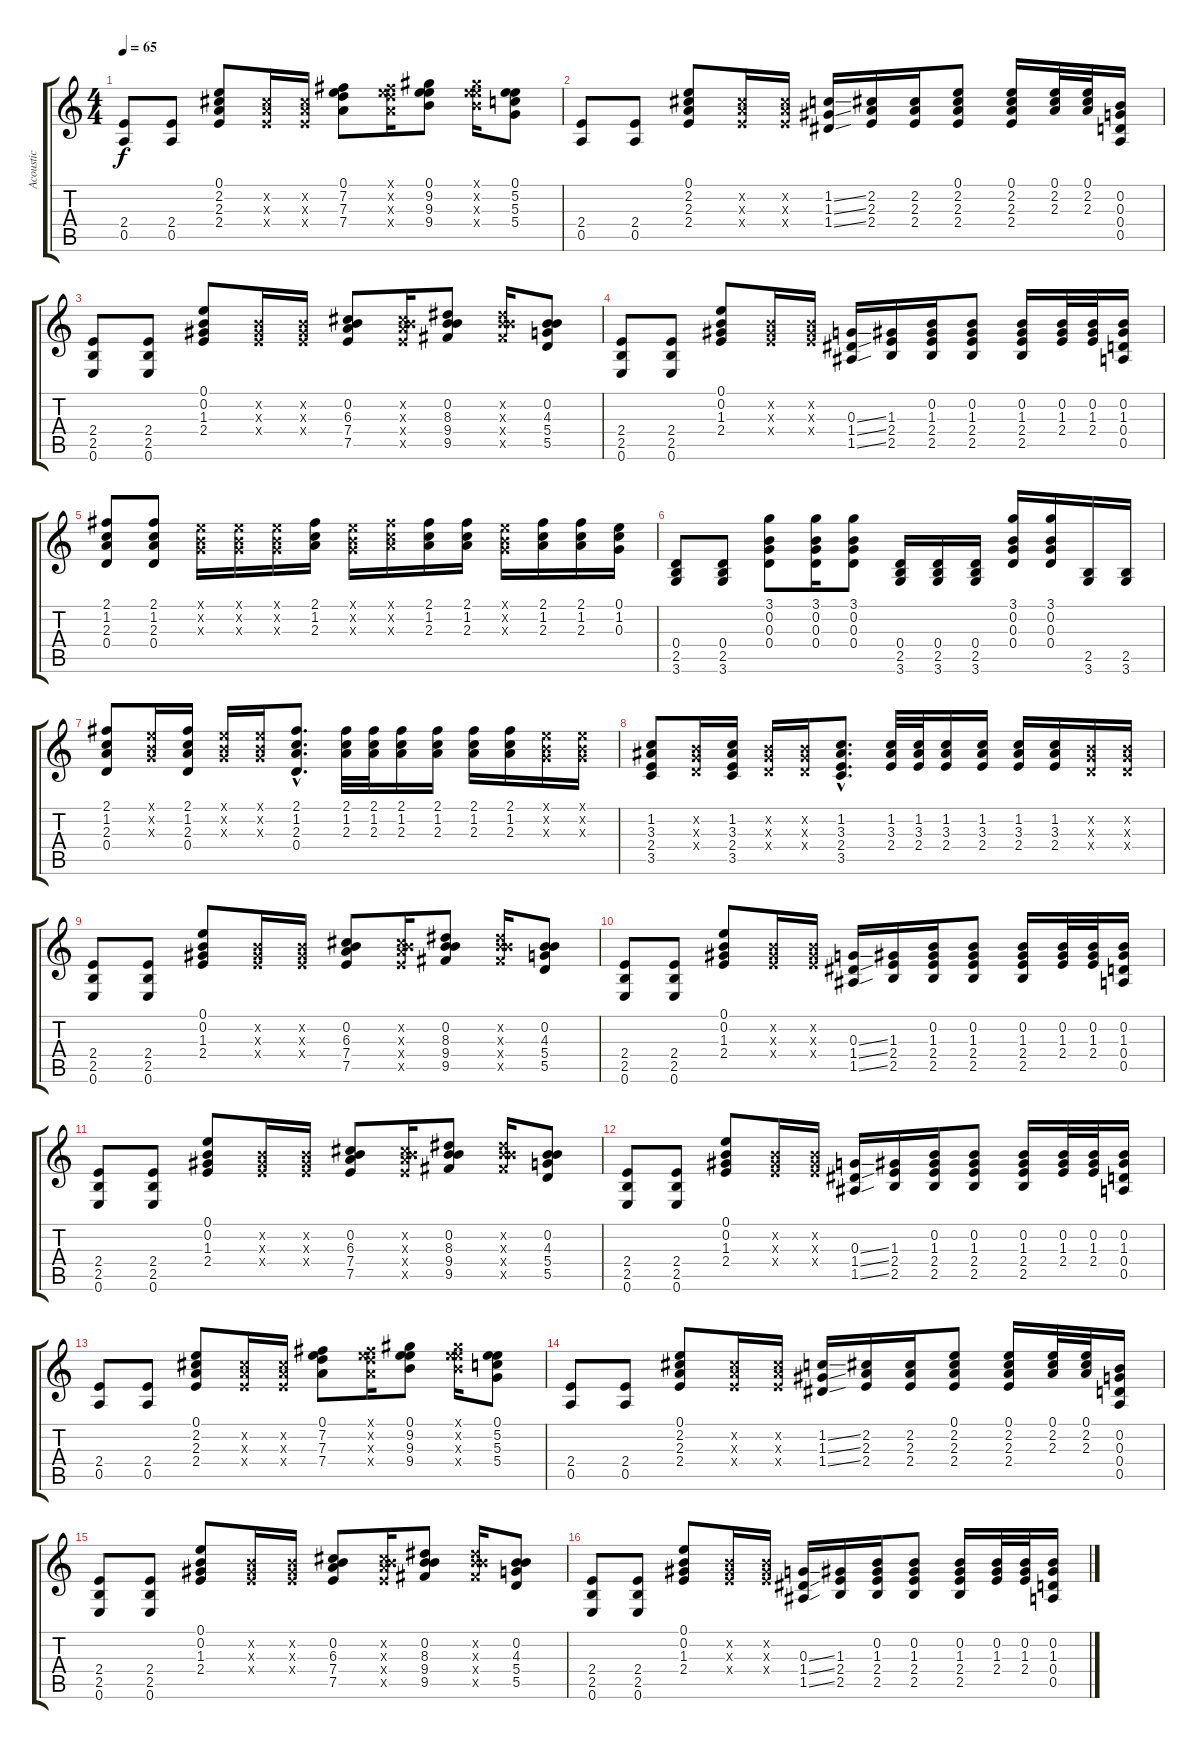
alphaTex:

\track ("Acoustic" "Acoustic") {instrument acousticguitarsteel}
\staff {score tabs}
\tuning (E4 B3 G3 D3 A2 E2) {hide}
\ts (4 4)
\tempo 65
\clef g2
\ks c
(2.4 0.5).8{dy f} (2.4 0.5).8 (0.1 2.2 2.3 2.4).8 (2.2{x} 2.3{x} 2.4{x}).16 (2.2{x} 2.3{x} 2.4{x}).16 (0.1 7.2 7.3 7.4).8 (0.1{x} 7.2{x} 7.3{x} 7.4{x}).16 (0.1 9.2 9.3 9.4).8 (0.1{x} 9.2{x} 9.3{x} 9.4{x}).16 (0.1 5.2 5.3 5.4).8 |
(2.4 0.5).8 (2.4 0.5).8 (0.1 2.2 2.3 2.4).8 (2.2{x} 2.3{x} 2.4{x}).16 (2.2{x} 2.3{x} 2.4{x}).16 (1.2{ss} 1.3{ss} 1.4{ss}).16 (2.2 2.3 2.4).16 (2.2 2.3 2.4).16 (0.1 2.2 2.3 2.4).8 (0.1 2.2 2.3 2.4).16 (0.1 2.2 2.3).32 (0.1 2.2 2.3).32 (0.2 0.3 0.4 0.5).16 |
(2.4 2.5 0.6).8 (2.4 2.5 0.6).8 (0.1 0.2 1.3 2.4).8 (0.2{x} 1.3{x} 2.4{x}).16 (0.2{x} 1.3{x} 2.4{x}).16 (0.2 6.3 7.4 7.5).8 (0.2{x} 6.3{x} 7.4{x} 7.5{x}).16 (0.2 8.3 9.4 9.5).8 (0.2{x} 8.3{x} 9.4{x} 9.5{x}).16 (0.2 4.3 5.4 5.5).8 |
(2.4 2.5 0.6).8 (2.4 2.5 0.6).8 (0.1 0.2 1.3 2.4).8 (0.2{x} 1.3{x} 2.4{x}).16 (0.2{x} 1.3{x} 2.4{x}).16 (0.3{ss} 1.4{ss} 1.5{ss}).16 (1.3 2.4 2.5).16 (0.2 1.3 2.4 2.5).16 (0.2 1.3 2.4 2.5).8 (0.2 1.3 2.4 2.5).16 (0.2 1.3 2.4).32 (0.2 1.3 2.4).32 (0.2 1.3 0.4 0.5).16 |
(2.1 1.2 2.3 0.4).8 (2.1 1.2 2.3 0.4).8 (0.1{x} 0.2{x} 0.3{x}).16 (0.1{x} 0.2{x} 0.3{x}).16 (0.1{x} 0.2{x} 0.3{x}).16 (2.1 1.2 2.3).16 (0.1{x} 0.2{x} 0.3{x}).16 (2.1{x} 1.2{x} 2.3{x}).16 (2.1 1.2 2.3).16 (2.1 1.2 2.3).16 (0.1{x} 0.2{x} 0.3{x}).16 (2.1 1.2 2.3).16 (2.1 1.2 2.3).16 (0.1 1.2 0.3).16 |
(0.4 2.5 3.6).8 (0.4 2.5 3.6).8 (3.1 0.2 0.3 0.4).8 (3.1 0.2 0.3 0.4).16 (3.1 0.2 0.3 0.4).8 (0.4 2.5 3.6).16 (0.4 2.5 3.6).16 (0.4 2.5 3.6).16 (3.1 0.2 0.3 0.4).16 (3.1 0.2 0.3 0.4).16 (2.5 3.6).16 (2.5 3.6).16 |
(2.1 1.2 2.3 0.4).8 (0.1{x} 0.2{x} 0.3{x}).16 (2.1 1.2 2.3 0.4).16 (0.1{x} 0.2{x} 0.3{x}).16 (0.1{x} 0.2{x} 0.3{x}).16 (2.1{hac} 1.2{hac} 2.3{hac} 0.4{hac}).8{d} (2.1 1.2 2.3).32 (2.1 1.2 2.3).32 (2.1 1.2 2.3).16 (2.1 1.2 2.3).16 (2.1 1.2 2.3).16 (2.1 1.2 2.3).16 (0.1{x} 0.2{x} 0.3{x}).16 (0.1{x} 0.2{x} 0.3{x}).16 |
(1.2 3.3 2.4 3.5).8 (0.2{x} 0.3{x} 0.4{x}).16 (1.2 3.3 2.4 3.5).16 (0.2{x} 0.3{x} 0.4{x}).16 (0.2{x} 0.3{x} 0.4{x}).16 (1.2{hac} 3.3{hac} 2.4{hac} 3.5{hac}).8{d} (1.2 3.3 2.4).32 (1.2 3.3 2.4).32 (1.2 3.3 2.4).16 (1.2 3.3 2.4).16 (1.2 3.3 2.4).16 (1.2 3.3 2.4).16 (0.2{x} 0.3{x} 0.4{x}).16 (0.2{x} 0.3{x} 0.4{x}).16 |
(2.4 2.5 0.6).8 (2.4 2.5 0.6).8 (0.1 0.2 1.3 2.4).8 (0.2{x} 1.3{x} 2.4{x}).16 (0.2{x} 1.3{x} 2.4{x}).16 (0.2 6.3 7.4 7.5).8 (0.2{x} 6.3{x} 7.4{x} 7.5{x}).16 (0.2 8.3 9.4 9.5).8 (0.2{x} 8.3{x} 9.4{x} 9.5{x}).16 (0.2 4.3 5.4 5.5).8 |
(2.4 2.5 0.6).8 (2.4 2.5 0.6).8 (0.1 0.2 1.3 2.4).8 (0.2{x} 1.3{x} 2.4{x}).16 (0.2{x} 1.3{x} 2.4{x}).16 (0.3{ss} 1.4{ss} 1.5{ss}).16 (1.3 2.4 2.5).16 (0.2 1.3 2.4 2.5).16 (0.2 1.3 2.4 2.5).8 (0.2 1.3 2.4 2.5).16 (0.2 1.3 2.4).32 (0.2 1.3 2.4).32 (0.2 1.3 0.4 0.5).16 |
(2.4 2.5 0.6).8 (2.4 2.5 0.6).8 (0.1 0.2 1.3 2.4).8 (0.2{x} 1.3{x} 2.4{x}).16 (0.2{x} 1.3{x} 2.4{x}).16 (0.2 6.3 7.4 7.5).8 (0.2{x} 6.3{x} 7.4{x} 7.5{x}).16 (0.2 8.3 9.4 9.5).8 (0.2{x} 8.3{x} 9.4{x} 9.5{x}).16 (0.2 4.3 5.4 5.5).8 |
(2.4 2.5 0.6).8 (2.4 2.5 0.6).8 (0.1 0.2 1.3 2.4).8 (0.2{x} 1.3{x} 2.4{x}).16 (0.2{x} 1.3{x} 2.4{x}).16 (0.3{ss} 1.4{ss} 1.5{ss}).16 (1.3 2.4 2.5).16 (0.2 1.3 2.4 2.5).16 (0.2 1.3 2.4 2.5).8 (0.2 1.3 2.4 2.5).16 (0.2 1.3 2.4).32 (0.2 1.3 2.4).32 (0.2 1.3 0.4 0.5).16 |
(2.4 0.5).8 (2.4 0.5).8 (0.1 2.2 2.3 2.4).8 (2.2{x} 2.3{x} 2.4{x}).16 (2.2{x} 2.3{x} 2.4{x}).16 (0.1 7.2 7.3 7.4).8 (0.1{x} 7.2{x} 7.3{x} 7.4{x}).16 (0.1 9.2 9.3 9.4).8 (0.1{x} 9.2{x} 9.3{x} 9.4{x}).16 (0.1 5.2 5.3 5.4).8 |
(2.4 0.5).8 (2.4 0.5).8 (0.1 2.2 2.3 2.4).8 (2.2{x} 2.3{x} 2.4{x}).16 (2.2{x} 2.3{x} 2.4{x}).16 (1.2{ss} 1.3{ss} 1.4{ss}).16 (2.2 2.3 2.4).16 (2.2 2.3 2.4).16 (0.1 2.2 2.3 2.4).8 (0.1 2.2 2.3 2.4).16 (0.1 2.2 2.3).32 (0.1 2.2 2.3).32 (0.2 0.3 0.4 0.5).16 |
(2.4 2.5 0.6).8 (2.4 2.5 0.6).8 (0.1 0.2 1.3 2.4).8 (0.2{x} 1.3{x} 2.4{x}).16 (0.2{x} 1.3{x} 2.4{x}).16 (0.2 6.3 7.4 7.5).8 (0.2{x} 6.3{x} 7.4{x} 7.5{x}).16 (0.2 8.3 9.4 9.5).8 (0.2{x} 8.3{x} 9.4{x} 9.5{x}).16 (0.2 4.3 5.4 5.5).8 |
(2.4 2.5 0.6).8 (2.4 2.5 0.6).8 (0.1 0.2 1.3 2.4).8 (0.2{x} 1.3{x} 2.4{x}).16 (0.2{x} 1.3{x} 2.4{x}).16 (0.3{ss} 1.4{ss} 1.5{ss}).16 (1.3 2.4 2.5).16 (0.2 1.3 2.4 2.5).16 (0.2 1.3 2.4 2.5).8 (0.2 1.3 2.4 2.5).16 (0.2 1.3 2.4).32 (0.2 1.3 2.4).32 (0.2 1.3 0.4 0.5).16
